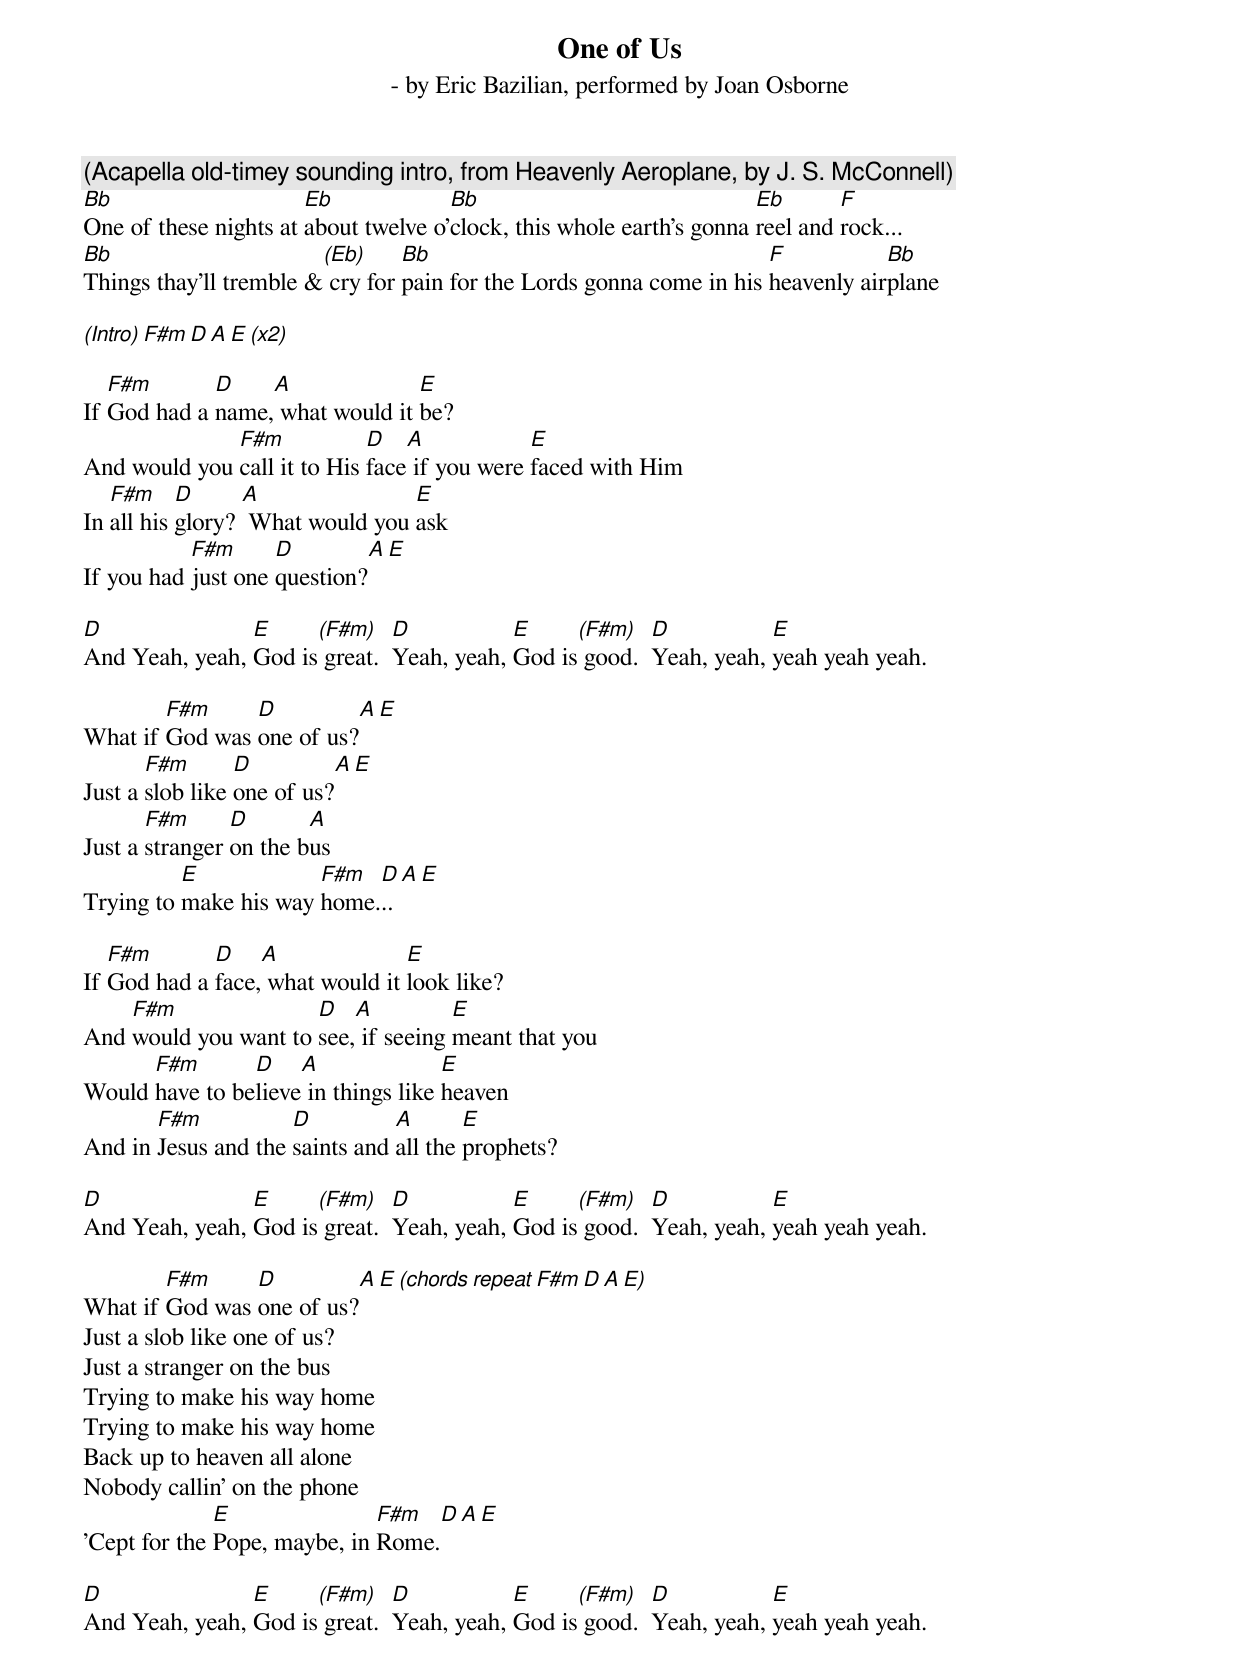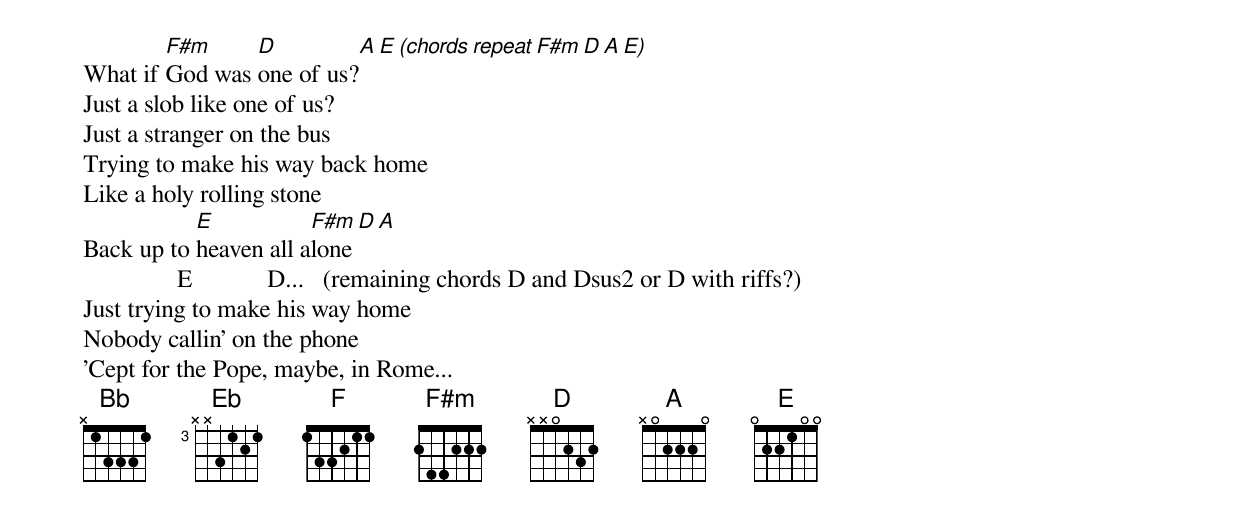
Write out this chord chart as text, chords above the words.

One of Us
 - by Eric Bazilian, performed by Joan Osborne

(Acapella old-timey sounding intro, from Heavenly Aeroplane, by J. S. McConnell)
Bb                     Eb             Bb                              Eb       F
One of these nights at about twelve o'clock, this whole earth's gonna reel and rock...
Bb                      (Eb)     Bb                                   F           Bb
Things thay'll tremble & cry for pain for the Lords gonna come in his heavenly airplane

(Intro)  F#m  D   A   E  (x2)

   F#m       D    A              E
If God had a name, what would it be?
              F#m            D   A            E
And would you call it to His face if you were faced with Him
   F#m     D      A               E
In all his glory?  What would you ask
           F#m      D         A   E
If you had just one question?

D               E     (F#m)    D           E     (F#m)   D           E
And Yeah, yeah, God is great.  Yeah, yeah, God is good.  Yeah, yeah, yeah yeah yeah.

        F#m     D           A  E
What if God was one of us?
       F#m       D          A  E
Just a slob like one of us?
       F#m      D       A
Just a stranger on the bus
          E            F#m  D  A  E
Trying to make his way home...

   F#m       D    A              E
If God had a face, what would it look like?
    F#m               D   A          E
And would you want to see, if seeing meant that you
      F#m       D    A               E
Would have to believe in things like heaven
       F#m           D          A       E
And in Jesus and the saints and all the prophets?

D               E     (F#m)    D           E     (F#m)   D           E
And Yeah, yeah, God is great.  Yeah, yeah, God is good.  Yeah, yeah, yeah yeah yeah.

        F#m     D           A  E  (chords repeat  F#m  D  A  E)
What if God was one of us?
Just a slob like one of us?
Just a stranger on the bus
Trying to make his way home
Trying to make his way home
Back up to heaven all alone
Nobody callin' on the phone
              E               F#m  D  A  E
'Cept for the Pope, maybe, in Rome.

D               E     (F#m)    D           E     (F#m)   D           E
And Yeah, yeah, God is great.  Yeah, yeah, God is good.  Yeah, yeah, yeah yeah yeah.

        F#m     D           A  E  (chords repeat  F#m  D  A  E)
What if God was one of us?
Just a slob like one of us?
Just a stranger on the bus
Trying to make his way back home
Like a holy rolling stone
           E           F#m  D  A
Back up to heaven all alone
               E            D...   (remaining chords D and Dsus2 or D with riffs?)
Just trying to make his way home
Nobody callin' on the phone
'Cept for the Pope, maybe, in Rome...
